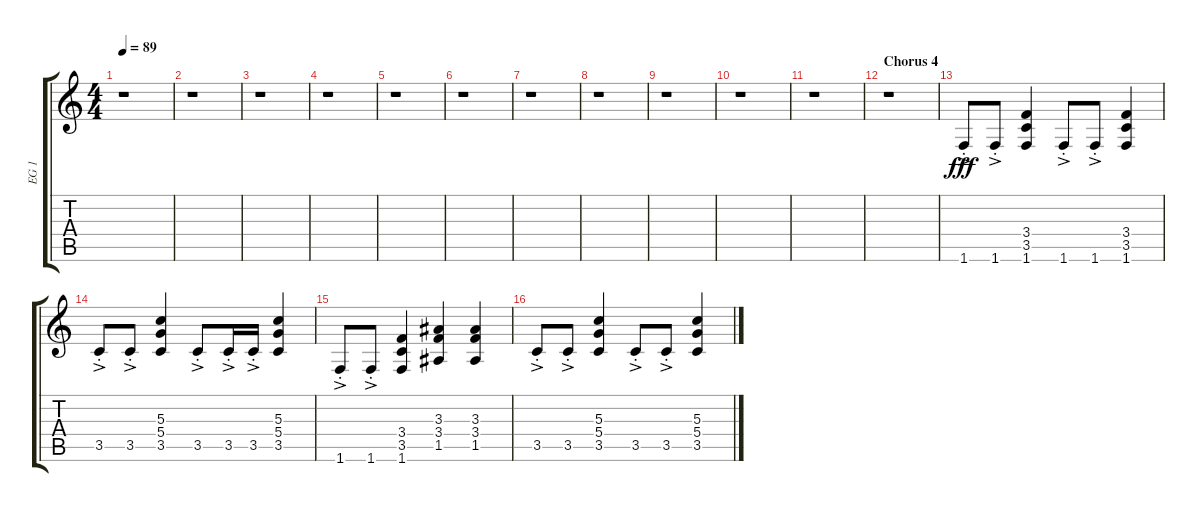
\track ("EG 1" "EG 1") {instrument overdrivenguitar}
\staff {score tabs}
\tuning (E4 B3 G3 D3 A2 E2) {hide}
\ts (4 4)
\tempo 89
\clef g2
\ks c
r.1{dy mf} |
r.1 |
r.1 |
r.1 |
r.1 |
r.1 |
r.1 |
r.1 |
r.1 |
r.1 |
r.1 |
\section ("" "Chorus 4")
r.1 |
1.6{ac st}.8{dy fff} 1.6{ac st}.8 (3.4 3.5 1.6).4 1.6{ac st}.8 1.6{ac st}.8 (3.4 3.5 1.6).4 |
3.5{ac st}.8 3.5{ac st}.8 (5.3 5.4 3.5).4 3.5{ac st}.8 3.5{ac st}.16 3.5{ac st}.16 (5.3 5.4 3.5).4 |
1.6{ac st}.8 1.6{ac st}.8 (3.4 3.5 1.6).4 (3.3 3.4 1.5).4 (3.3 3.4 1.5).4 |
3.5{ac st}.8 3.5{ac st}.8 (5.3 5.4 3.5).4 3.5{ac st}.8 3.5{ac st}.8 (5.3 5.4 3.5).4
